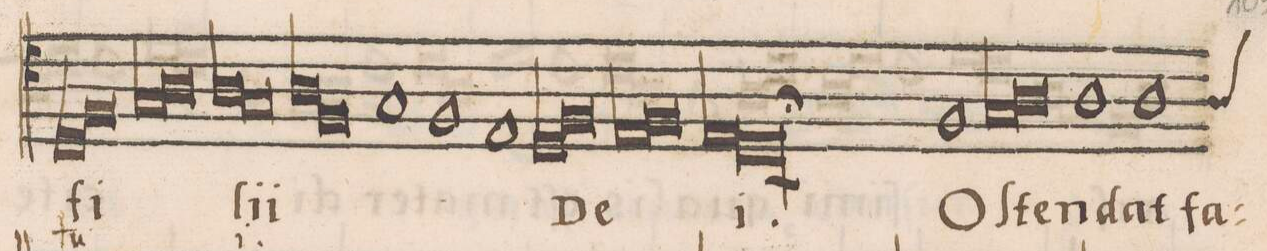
**kern	**text	**text
*I"TENOR	*	*
*clefC4	*	*
*k[]	*	*
*met(C|)	*	*
*M2/1	*	*
1D	fi-	tu-
1F	.	.
*Xlig	*	*
=49-	=49-	=49-
*lig	*	*
1G	.	.
1A	.	.
*Xlig	*	*
=50-	=50-	=50-
*lig	*	*
1A	-lii	-i
1G	.	.
*Xlig	*	*
=51-	=51-	=51-
*lig	*	*
1A	.	.
1F	.	.
*Xlig	*	*
=52-	=52-	=52-
1G	.	.
1F	.	.
=53-	=53-	=53-
1E	.	.
*lig	*	*
1D	De-	.
=54-	=54-	=54-
1F	.	.
*Xlig	*	*
*lig	*	*
1E	.	.
=55-	=55-	=55-
1F	.	.
*Xlig	*	*
*lig	*	*
1E	-i.	.
=56-	=56-	=56-
00.D;\	.	.
*Xlig	*	*
=57-	=57-	=57-
=58-	=58-	=58-
=59-	=59-	=59-
1F	O-	.
*lig	*	*
1G	-ſten-	.
=60-	=60-	=60-
1A	.	.
*Xlig	*	*
1A	-dat	.
=61-	=61-	=61-
*custos:A	*	*
1A	fa-	.
*-	*-	*-
